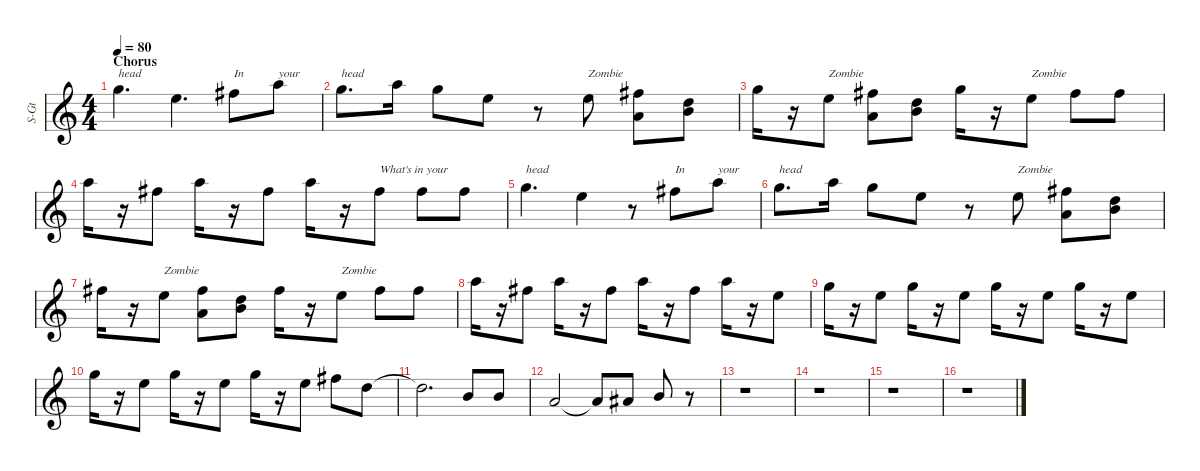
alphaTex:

\hideDynamics
\bracketExtendMode nobrackets
\otherSystemsTrackNameOrientation horizontal
\track ("Vocal guide" "S-Gt") {instrument synthvoice}
\staff {score}
\tuning (E4 B3 G3 D3 A2 E2)
\ts (4 4)
\section ("" "Chorus")
\tempo 80
\clef g2
\ks c
15.1.4{d txt "head" dy mf beam Down} 12.1.4{d beam Down} 14.1{acc #}.8{txt "In" beam Down} 17.1.8{txt "your" beam Down} |
15.1.8{d txt "head" beam Down} 17.1.16{beam Down} 15.1.8{beam Down} 17.2.8{beam Down} r.8{beam Down} 17.2.8{txt "Zombie" beam Down} (14.1{acc #} 14.3).8{beam Down} (15.2 16.3).8{beam Down} |
15.1.16{beam Down} r.16{beam Down} 17.2.8{txt "Zombie" beam Down} (14.1{acc #} 14.3).8{beam Down} (15.2 16.3).8{beam Down} 15.1.16{beam Down} r.16{beam Down} 17.2.8{txt "Zombie" beam Down} 14.1{acc #}.8{beam Down} 14.1{acc #}.8{beam Down} |
17.1.16{beam Down} r.16{beam Down} 14.1{acc #}.8{beam Down} 17.1.16{beam Down} r.16{beam Down} 14.1{acc #}.8{beam Down} 17.1.16{beam Down} r.16{beam Down} 14.1{acc #}.8{txt "What's in your" beam Down} 14.1{acc #}.8{beam Down} 14.1{acc #}.8{beam Down} |
15.1.4{d txt "head" beam Down} 12.1.4{beam Down} r.8{beam Down} 14.1{acc #}.8{txt "In" beam Down} 17.1.8{txt "your" beam Down} |
15.1.8{d txt "head" beam Down} 17.1.16{beam Down} 15.1.8{beam Down} 17.2.8{beam Down} r.8{beam Down} 17.2.8{txt "Zombie" beam Down} (14.1{acc #} 14.3).8{beam Down} (15.2 16.3).8{beam Down} |
14.1{acc #}.16{beam Down} r.16{beam Down} 12.1.8{txt "Zombie" beam Down} (14.1{acc #} 14.3).8{beam Down} (15.2 16.3).8{dy f beam Down} 14.1{acc #}.16{dy mf beam Down} r.16{beam Down} 12.1.8{txt "Zombie" beam Down} 14.1{acc #}.8{beam Down} 14.1{acc #}.8{beam Down} |
17.1.16{dy f beam Down} r.16{beam Down} 14.1{acc #}.8{dy mf beam Down} 17.1.16{beam Down} r.16{beam Down} 14.1{acc #}.8{beam Down} 17.1.16{beam Down} r.16{beam Down} 14.1{acc #}.8{beam Down} 17.1.16{beam Down} r.16{beam Down} 17.2.8{beam Down} |
15.1.16{beam Down} r.16{beam Down} 17.2.8{beam Down} 15.1.16{beam Down} r.16{beam Down} 17.2.8{beam Down} 15.1.16{beam Down} r.16{beam Down} 17.2.8{beam Down} 15.1.16{beam Down} r.16{beam Down} 17.2.8{beam Down} |
15.1.16{beam Down} r.16{beam Down} 17.2.8{beam Down} 15.1.16{beam Down} r.16{beam Down} 17.2.8{beam Down} 15.1.16{beam Down} r.16{beam Down} 17.2.8{beam Down} 14.1{acc #}.8{beam Down} 15.2.8{beam Down} |
15.2{t}.2{d dy f beam Down} 16.3.8{dy mf beam Up} 16.3.8{beam Up} |
14.3.2{beam Up} 14.3{t}.8{dy f beam Up} 15.3{acc #}.8{dy mf beam Up} 16.3.8{beam Up} r.8{beam Down} |
r.1{beam Down} |
r.1{beam Down} |
r.1{beam Down} |
r.1{beam Down}
